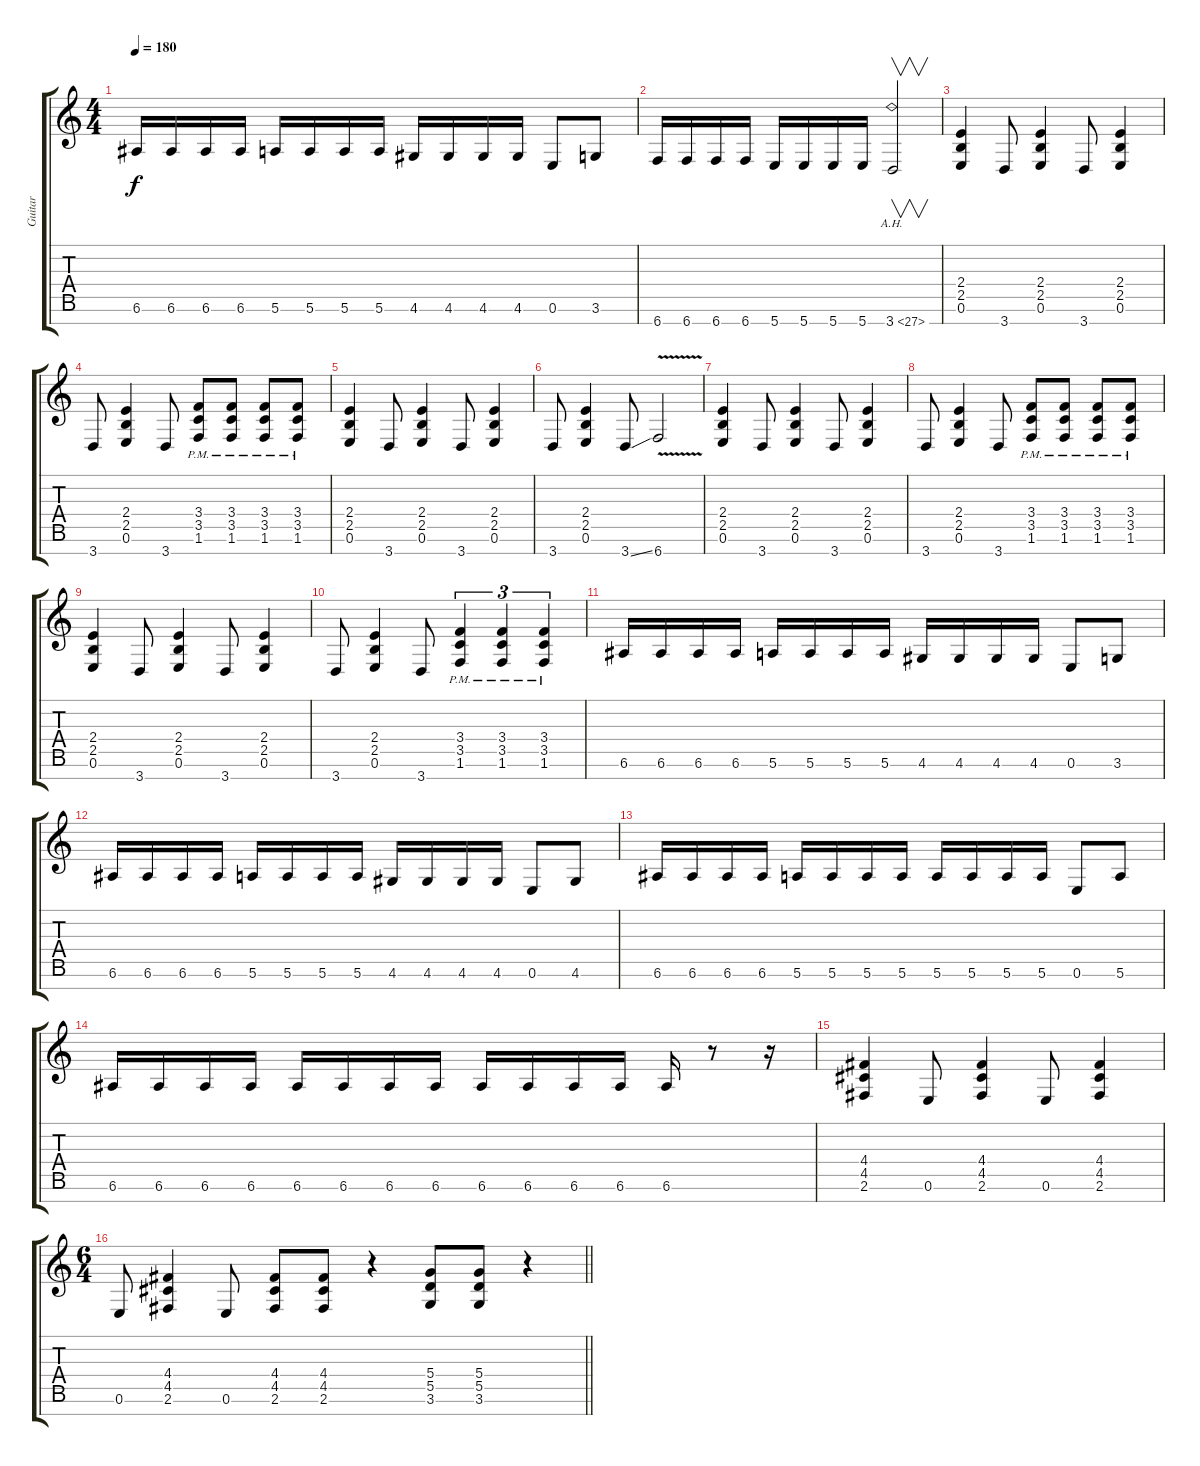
\track ("Guitar" "Guitar") {instrument overdrivenguitar}
\staff {score tabs}
\tuning (E4 B3 G3 D3 A2 E2 B1) {hide}
\ts (4 4)
\tempo 180
\clef g2
\ks c
6.6.16{dy f} 6.6.16 6.6.16 6.6.16 5.6.16 5.6.16 5.6.16 5.6.16 4.6.16 4.6.16 4.6.16 4.6.16 0.6.8 3.6.8 |
6.7.16 6.7.16 6.7.16 6.7.16 5.7.16 5.7.16 5.7.16 5.7.16 3.7{ah 24}.2{v} |
(2.4 2.5 0.6).4 3.7.8 (2.4 2.5 0.6).4 3.7.8 (2.4 2.5 0.6).4 |
3.7.8 (2.4 2.5 0.6).4 3.7.8 (3.4{pm} 3.5{pm} 1.6{pm}).8 (3.4{pm} 3.5{pm} 1.6{pm}).8 (3.4{pm} 3.5{pm} 1.6{pm}).8 (3.4{pm} 3.5{pm} 1.6{pm}).8 |
(2.4 2.5 0.6).4 3.7.8 (2.4 2.5 0.6).4 3.7.8 (2.4 2.5 0.6).4 |
3.7.8 (2.4 2.5 0.6).4 3.7{ss}.8 6.7{v}.2 |
(2.4 2.5 0.6).4 3.7.8 (2.4 2.5 0.6).4 3.7.8 (2.4 2.5 0.6).4 |
3.7.8 (2.4 2.5 0.6).4 3.7.8 (3.4{pm} 3.5{pm} 1.6{pm}).8 (3.4{pm} 3.5{pm} 1.6{pm}).8 (3.4{pm} 3.5{pm} 1.6{pm}).8 (3.4{pm} 3.5{pm} 1.6{pm}).8 |
(2.4 2.5 0.6).4 3.7.8 (2.4 2.5 0.6).4 3.7.8 (2.4 2.5 0.6).4 |
3.7.8 (2.4 2.5 0.6).4 3.7.8 (3.4{pm} 3.5{pm} 1.6{pm}).4{tu (3 2)} (3.4{pm} 3.5{pm} 1.6{pm}).4{tu (3 2)} (3.4{pm} 3.5{pm} 1.6{pm}).4{tu (3 2)} |
6.6.16 6.6.16 6.6.16 6.6.16 5.6.16 5.6.16 5.6.16 5.6.16 4.6.16 4.6.16 4.6.16 4.6.16 0.6.8 3.6.8 |
6.6.16 6.6.16 6.6.16 6.6.16 5.6.16 5.6.16 5.6.16 5.6.16 4.6.16 4.6.16 4.6.16 4.6.16 0.6.8 4.6.8 |
6.6.16 6.6.16 6.6.16 6.6.16 5.6.16 5.6.16 5.6.16 5.6.16 5.6.16 5.6.16 5.6.16 5.6.16 0.6.8 5.6.8 |
6.6.16 6.6.16 6.6.16 6.6.16 6.6.16 6.6.16 6.6.16 6.6.16 6.6.16 6.6.16 6.6.16 6.6.16 6.6.16 r.8 r.16 |
(4.4 4.5 2.6).4 0.6.8 (4.4 4.5 2.6).4 0.6.8 (4.4 4.5 2.6).4 |
\ts (6 4)
\barLineRight lightlight
0.6.8 (4.4 4.5 2.6).4 0.6.8 (4.4 4.5 2.6).8 (4.4 4.5 2.6).8 r.4 (5.4 5.5 3.6).8 (5.4 5.5 3.6).8 r.4
